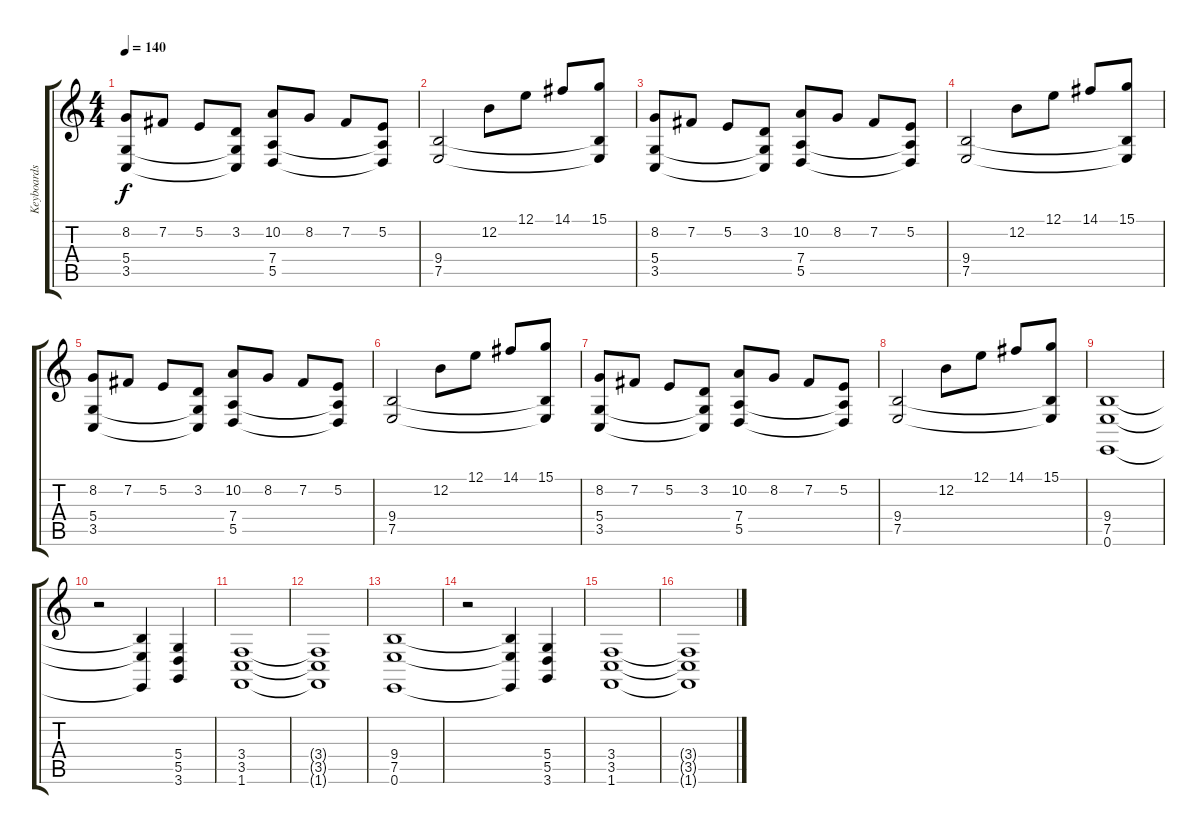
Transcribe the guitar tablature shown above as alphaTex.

\track ("Keyboards 2" "Keyboards ") {instrument stringensemble2}
\staff {score tabs}
\tuning (E4 B3 G3 D3 A2 E2) {hide}
\ts (4 4)
\tempo 140
\clef g2
\ks c
(8.2 5.4 3.5).8{dy f} 7.2.8 5.2.8 (3.2 5.4{t} 3.5{t}).8 (10.2 7.4 5.5).8 8.2.8 7.2.8 (5.2 7.4{t} 5.5{t}).8 |
(9.4 7.5).2 12.2.8 12.1.8 14.1.8 (15.1 9.4{t} 7.5{t}).8 |
(8.2 5.4 3.5).8 7.2.8 5.2.8 (3.2 5.4{t} 3.5{t}).8 (10.2 7.4 5.5).8 8.2.8 7.2.8 (5.2 7.4{t} 5.5{t}).8 |
(9.4 7.5).2 12.2.8 12.1.8 14.1.8 (15.1 9.4{t} 7.5{t}).8 |
(8.2 5.4 3.5).8 7.2.8 5.2.8 (3.2 5.4{t} 3.5{t}).8 (10.2 7.4 5.5).8 8.2.8 7.2.8 (5.2 7.4{t} 5.5{t}).8 |
(9.4 7.5).2 12.2.8 12.1.8 14.1.8 (15.1 9.4{t} 7.5{t}).8 |
(8.2 5.4 3.5).8 7.2.8 5.2.8 (3.2 5.4{t} 3.5{t}).8 (10.2 7.4 5.5).8 8.2.8 7.2.8 (5.2 7.4{t} 5.5{t}).8 |
(9.4 7.5).2 12.2.8 12.1.8 14.1.8 (15.1 9.4{t} 7.5{t}).8 |
(9.4 7.5 0.6).1 |
r.2 (9.4{t} 7.5{t} 0.6{t}).4 (5.4 5.5 3.6).4 |
(3.4 3.5 1.6).1 |
(3.4{t} 3.5{t} 1.6{t}).1 |
(9.4 7.5 0.6).1 |
r.2 (9.4{t} 7.5{t} 0.6{t}).4 (5.4 5.5 3.6).4 |
(3.4 3.5 1.6).1 |
(3.4{t} 3.5{t} 1.6{t}).1
